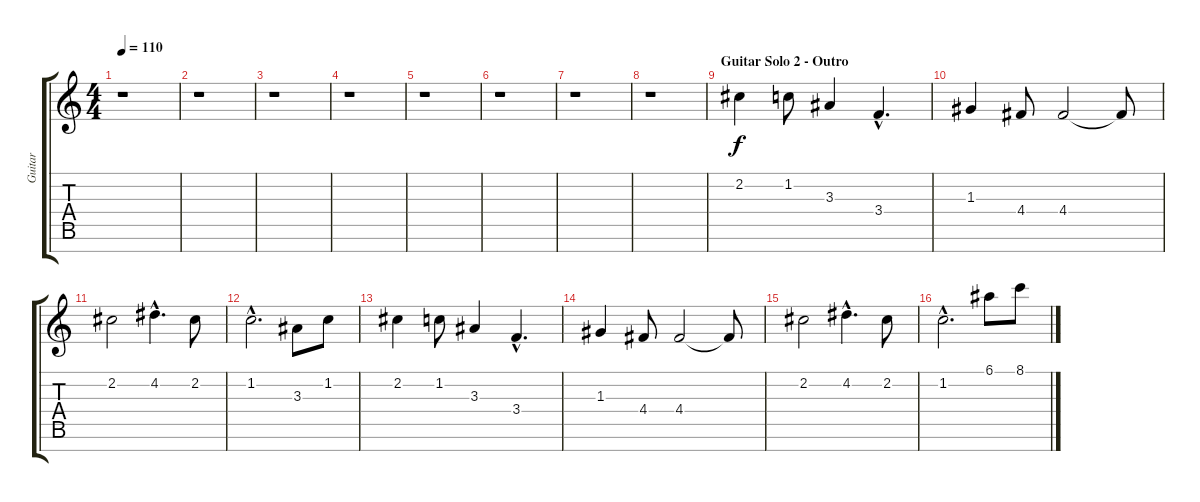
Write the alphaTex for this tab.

\track ("Guitar" "Guitar") {instrument distortionguitar}
\staff {score tabs}
\tuning (E4 B3 G3 D3 A2 E2 B1) {hide}
\ts (4 4)
\tempo 110
\clef g2
\ks c
r.1{dy f} |
r.1 |
r.1 |
r.1 |
r.1 |
r.1 |
r.1 |
r.1 |
\section ("" "Guitar Solo 2 - Outro")
2.2.4 1.2.8 3.3.4 3.4{hac}.4{d} |
1.3.4 4.4.8 4.4.2 4.4{t}.8 |
2.2.2 4.2{hac}.4{d} 2.2.8 |
1.2{hac}.2{d} 3.3.8 1.2.8 |
2.2.4 1.2.8 3.3.4 3.4{hac}.4{d} |
1.3.4 4.4.8 4.4.2 4.4{t}.8 |
2.2.2 4.2{hac}.4{d} 2.2.8 |
1.2{hac}.2{d} 6.1.8 8.1.8
